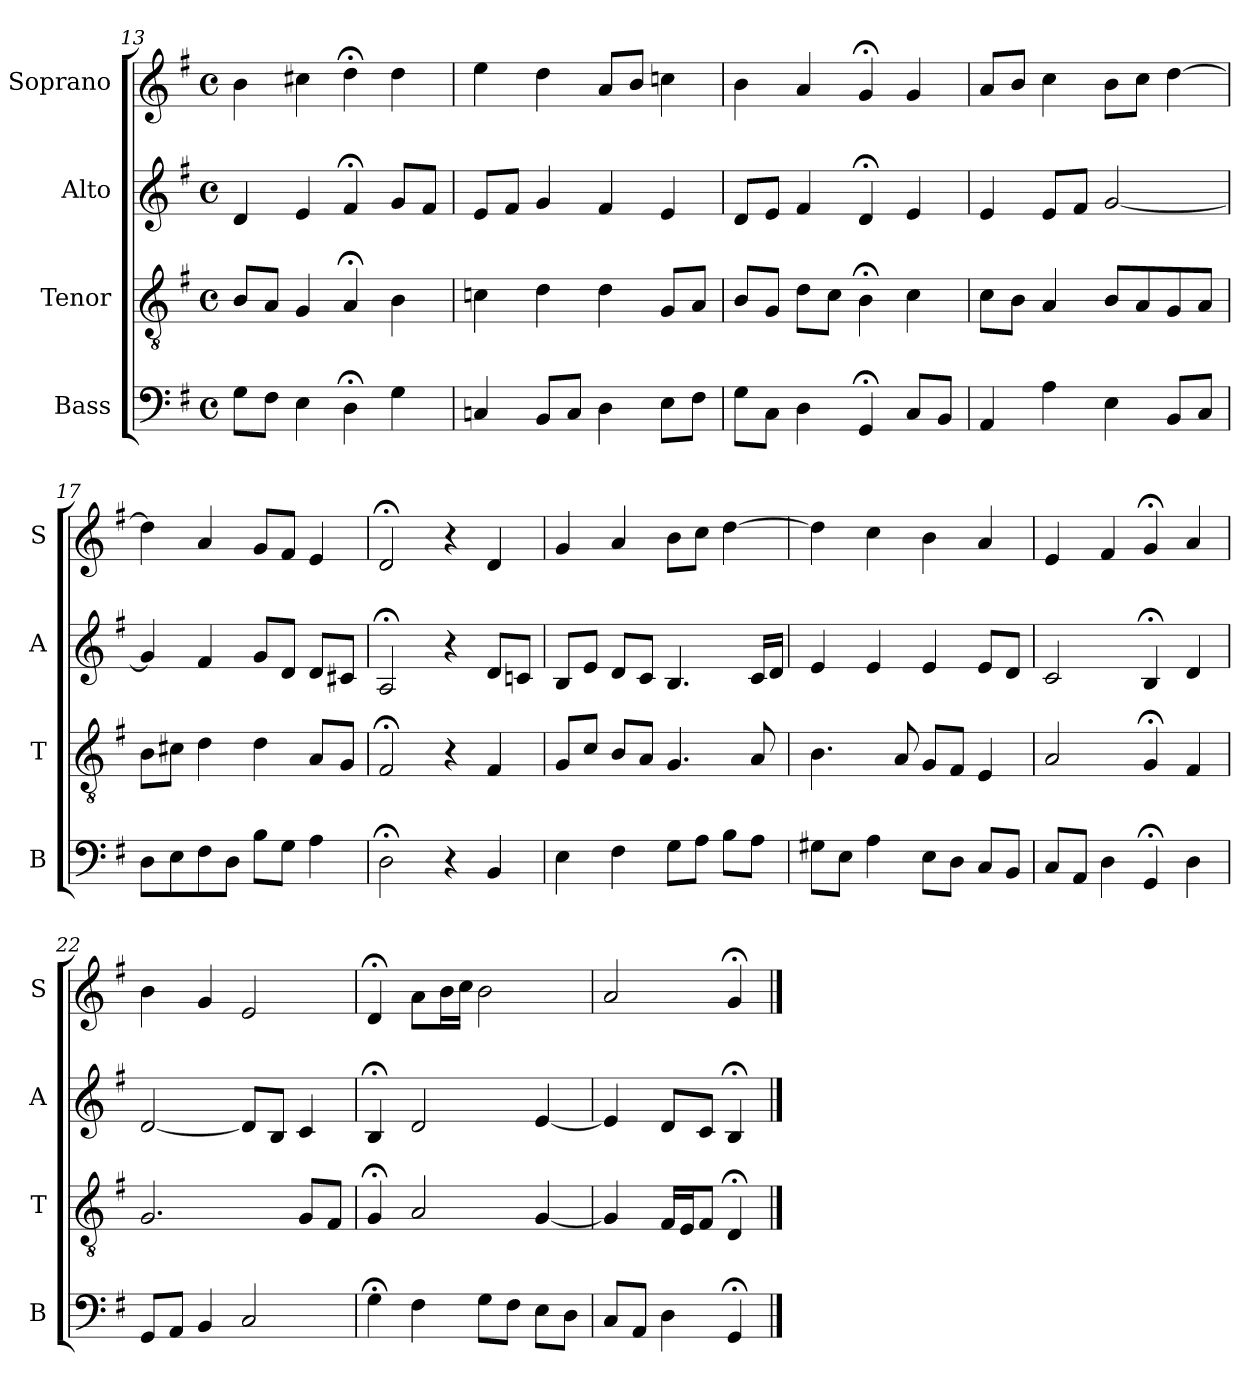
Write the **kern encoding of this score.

**kern	**kern	**kern	**kern
*part4	*part3	*part2	*part1
*staff4	*staff3	*staff2	*staff1
*I"Bass	*I"Tenor	*I"Alto	*I"Soprano
*I'B	*I'T	*I'A	*I'S
*clefF4	*clefGv2	*clefG2	*clefG2
*k[f#]	*k[f#]	*k[f#]	*k[f#]
*G:	*G:	*G:	*G:
*M4/4	*M4/4	*M4/4	*M4/4
*met(c)	*met(c)	*met(c)	*met(c)
=13	=13	=13	=13
8GL	8BL	4d	4b
8F#J	8AJ	.	.
4E	4G	4e	4cc#X
4D;<	4A;<	4f#;<	4dd;<
4G	4B	8gL	4dd
.	.	8f#J	.
=14	=14	=14	=14
4Cn	4cn	8eL	4ee
.	.	8f#J	.
8BBL	4d	4g	4dd
8CJ	.	.	.
4D	4d	4f#	8aL
.	.	.	8bJ
8EL	8GL	4e	4ccn
8F#J	8AJ	.	.
=15	=15	=15	=15
8GL	8BL	8dL	4b
8CJ	8GJ	8eJ	.
4D	8dL	4f#	4a
.	8cJ	.	.
4GG;<	4B;<	4d;<	4g;<
8CL	4c	4e	4g
8BBJ	.	.	.
=16	=16	=16	=16
4AA	8cL	4e	8aL
.	8BJ	.	8bJ
4A	4A	8eL	4cc
.	.	8f#J	.
4E	8BL	[2g	8bL
.	8A	.	8ccJ
8BBL	8G	.	[4dd
8CJ	8AJ	.	.
=17	=17	=17	=17
8DiL	8BiL	4gi]	4ddi]
8E	8c#XJ	.	.
8F#	4d	4f#	4a
8DJ	.	.	.
8BL	4d	8gL	8gL
8GJ	.	8dJ	8f#J
4A	8AL	8dL	4e
.	8GJ	8c#XJ	.
=18	=18	=18	=18
2D;<	2F#;<	2A;<	2d;<
4r	4r	4r	4r
4BB	4F#	8dL	4d
.	.	8cnJ	.
=19	=19	=19	=19
4E	8GL	8BL	4g
.	8cJ	8eJ	.
4F#	8BL	8dL	4a
.	8AJ	8cJ	.
8GL	4.G	4.B	8bL
8AJ	.	.	8ccJ
8BL	.	.	[4dd
8AJ	8A	16cLL	.
.	.	16dJJ	.
=20	=20	=20	=20
8G#XL	4.B	4e	4dd]
8EJ	.	.	.
4A	.	4e	4cc
.	8A	.	.
8EL	8GL	4e	4b
8DJ	8F#J	.	.
8CL	4E	8eL	4a
8BBJ	.	8dJ	.
=21	=21	=21	=21
8CL	2A	2c	4e
8AAJ	.	.	.
4D	.	.	4f#
4GG;<	4G;<	4B;<	4g;<
4D	4F#	4d	4a
=22	=22	=22	=22
8GGL	2.G	[2d	4b
8AAJ	.	.	.
4BB	.	.	4g
2C	.	8dL]	2e
.	.	8BJ	.
.	8GL	4c	.
.	8F#J	.	.
=23	=23	=23	=23
4G;<	4G;<	4B;<	4d;<
4F#	2A	2d	8aL
.	.	.	16bL
.	.	.	16ccJJ
8GL	.	.	2b
8F#J	.	.	.
8EL	[4G	[4e	.
8DJ	.	.	.
=24	=24	=24	=24
8CL	4G]	4e]	2a
8AAJ	.	.	.
4D	16F#LL	8dL	.
.	16EJ	.	.
.	8F#J	8cJ	.
4GG;<	4D;<	4B;<	4g;<
==	==	==	==
*-	*-	*-	*-
